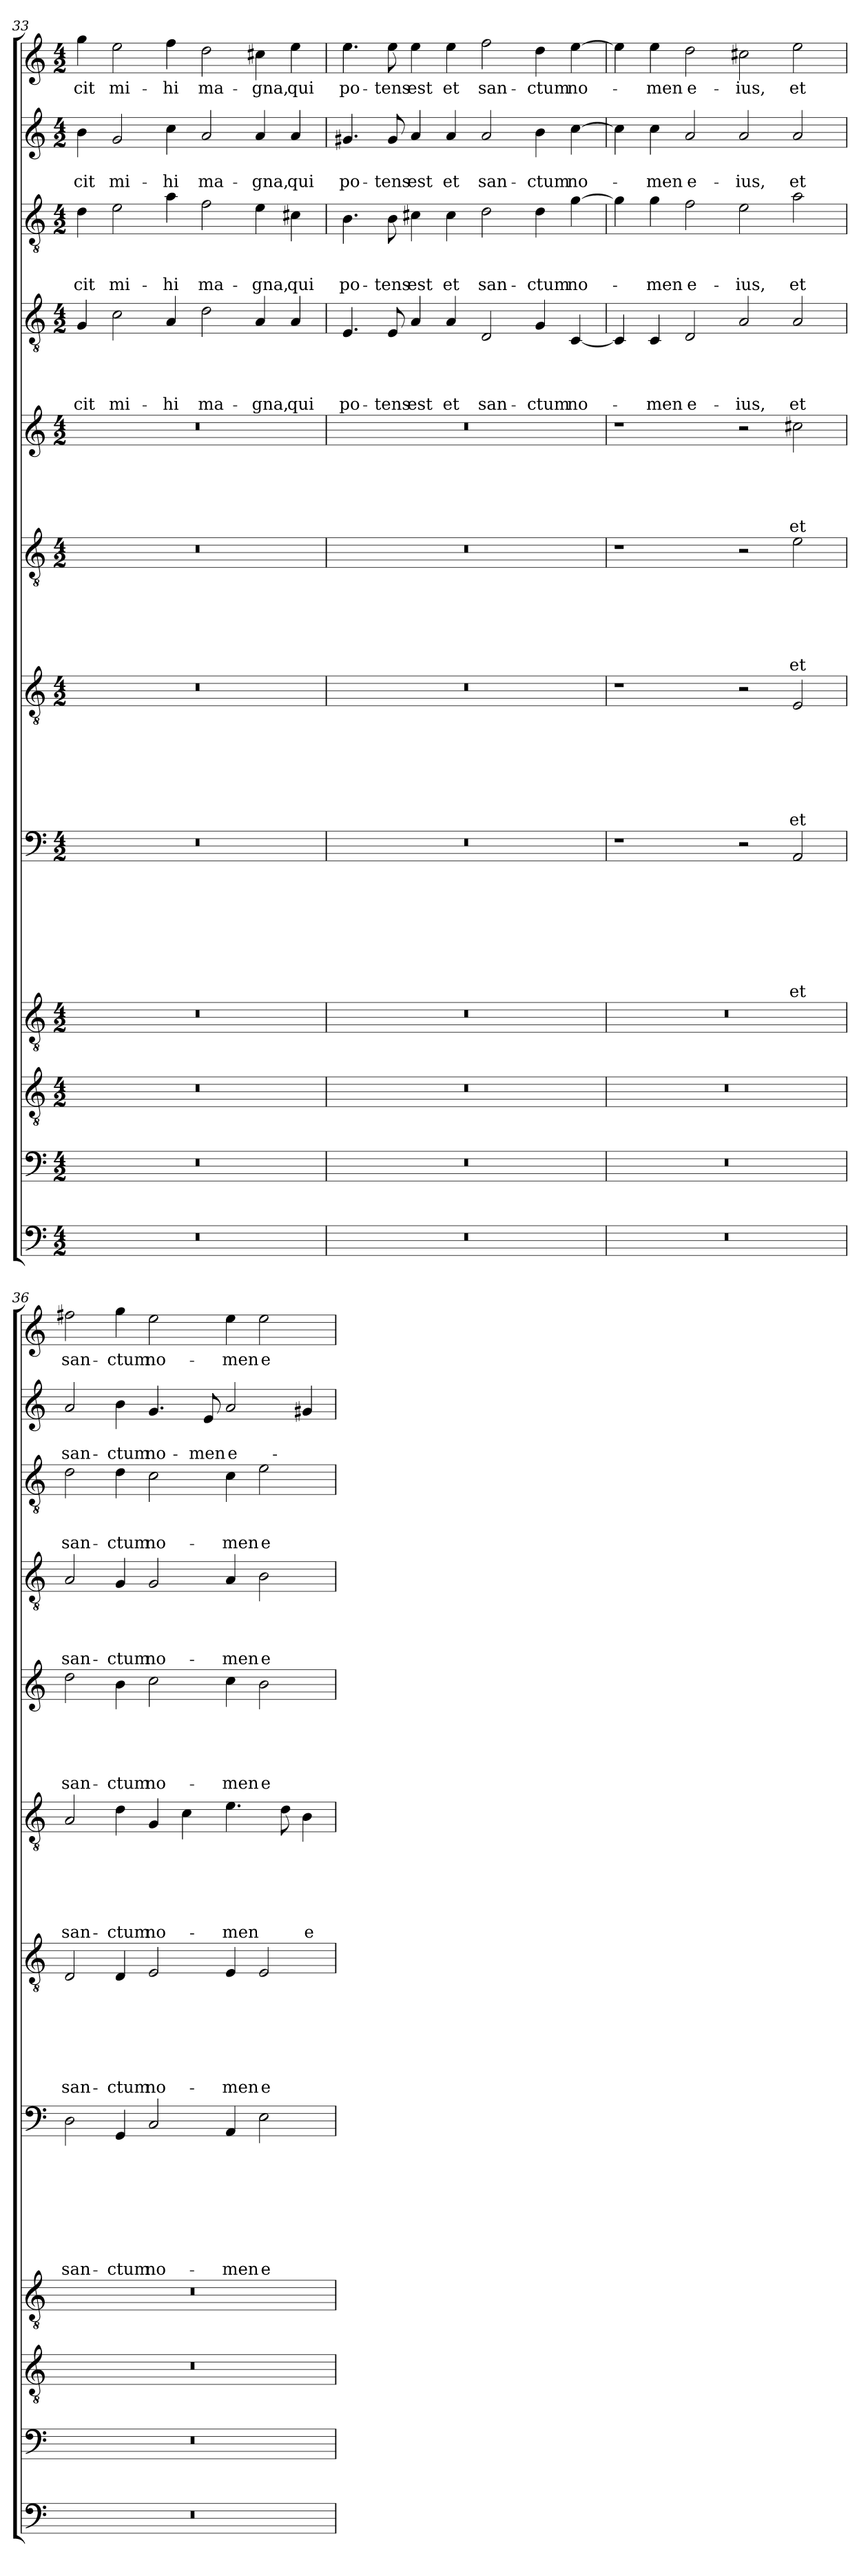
**kern	**kern	**kern	**kern	**kern	**text	**text	**text	**text	**text	**text	**text	**text	**kern	**text	**text	**text	**text	**text	**text	**text	**kern	**text	**text	**text	**text	**text	**text	**kern	**text	**text	**text	**text	**text	**kern	**text	**text	**text	**text	**kern	**text	**text	**text	**kern	**text	**text	**kern	**text
*part12	*part11	*part10	*part9	*part8	*part8	*part8	*part8	*part8	*part8	*part8	*part8	*part8	*part7	*part7	*part7	*part7	*part7	*part7	*part7	*part7	*part6	*part6	*part6	*part6	*part6	*part6	*part6	*part5	*part5	*part5	*part5	*part5	*part5	*part4	*part4	*part4	*part4	*part4	*part3	*part3	*part3	*part3	*part2	*part2	*part2	*part1	*part1
*staff12	*staff11	*staff10	*staff9	*staff8	*staff8	*staff8	*staff8	*staff8	*staff8	*staff8	*staff8	*staff8	*staff7	*staff7	*staff7	*staff7	*staff7	*staff7	*staff7	*staff7	*staff6	*staff6	*staff6	*staff6	*staff6	*staff6	*staff6	*staff5	*staff5	*staff5	*staff5	*staff5	*staff5	*staff4	*staff4	*staff4	*staff4	*staff4	*staff3	*staff3	*staff3	*staff3	*staff2	*staff2	*staff2	*staff1	*staff1
!!LO:PB:g=z
*clefF4	*clefF4	*clefGv2	*clefGv2	*clefF4	*	*	*	*	*	*	*	*	*clefGv2	*	*	*	*	*	*	*	*clefGv2	*	*	*	*	*	*	*clefG2	*	*	*	*	*	*clefGv2	*	*	*	*	*clefGv2	*	*	*	*clefG2	*	*	*clefG2	*
*k[]	*k[]	*k[]	*k[]	*k[]	*	*	*	*	*	*	*	*	*k[]	*	*	*	*	*	*	*	*k[]	*	*	*	*	*	*	*k[]	*	*	*	*	*	*k[]	*	*	*	*	*k[]	*	*	*	*k[]	*	*	*k[]	*
*C:	*C:	*C:	*C:	*C:	*	*	*	*	*	*	*	*	*C:	*	*	*	*	*	*	*	*C:	*	*	*	*	*	*	*C:	*	*	*	*	*	*C:	*	*	*	*	*C:	*	*	*	*C:	*	*	*C:	*
*M4/2	*M4/2	*M4/2	*M4/2	*M4/2	*	*	*	*	*	*	*	*	*M4/2	*	*	*	*	*	*	*	*M4/2	*	*	*	*	*	*	*M4/2	*	*	*	*	*	*M4/2	*	*	*	*	*M4/2	*	*	*	*M4/2	*	*	*M4/2	*
=33	=33	=33	=33	=33	=33	=33	=33	=33	=33	=33	=33	=33	=33	=33	=33	=33	=33	=33	=33	=33	=33	=33	=33	=33	=33	=33	=33	=33	=33	=33	=33	=33	=33	=33	=33	=33	=33	=33	=33	=33	=33	=33	=33	=33	=33	=33	=33
!	!	!	!	!	!	!	!	!	!	!	!	!	!	!	!	!	!	!	!	!	!	!	!	!	!	!	!	!	!	!	!	!	!	!	!	!	!	!LO:LY:b	!	!	!	!LO:LY:b	!	!	!LO:LY:b	!	!LO:LY:b
0r	0r	0r	0r	0r	.	.	.	.	.	.	.	.	0r	.	.	.	.	.	.	.	0r	.	.	.	.	.	.	0r	.	.	.	.	.	4G/	.	.	.	-cit	4d\	.	.	-cit	4b\	.	-cit	4gg\	-cit
!	!	!	!	!	!	!	!	!	!	!	!	!	!	!	!	!	!	!	!	!	!	!	!	!	!	!	!	!	!	!	!	!	!	!	!	!	!	!LO:LY:b	!	!	!	!LO:LY:b	!	!	!LO:LY:b	!	!LO:LY:b
.	.	.	.	.	.	.	.	.	.	.	.	.	.	.	.	.	.	.	.	.	.	.	.	.	.	.	.	.	.	.	.	.	.	2c\	.	.	.	mi-	2e\	.	.	mi-	2g/	.	mi-	2ee\	mi-
!	!	!	!	!	!	!	!	!	!	!	!	!	!	!	!	!	!	!	!	!	!	!	!	!	!	!	!	!	!	!	!	!	!	!	!	!	!	!LO:LY:b	!	!	!	!LO:LY:b	!	!	!LO:LY:b	!	!LO:LY:b
.	.	.	.	.	.	.	.	.	.	.	.	.	.	.	.	.	.	.	.	.	.	.	.	.	.	.	.	.	.	.	.	.	.	4A/	.	.	.	-hi	4a\	.	.	-hi	4cc\	.	-hi	4ff\	-hi
!	!	!	!	!	!	!	!	!	!	!	!	!	!	!	!	!	!	!	!	!	!	!	!	!	!	!	!	!	!	!	!	!	!	!	!	!	!	!LO:LY:b	!	!	!	!LO:LY:b	!	!	!LO:LY:b	!	!LO:LY:b
.	.	.	.	.	.	.	.	.	.	.	.	.	.	.	.	.	.	.	.	.	.	.	.	.	.	.	.	.	.	.	.	.	.	2d\	.	.	.	ma-	2f\	.	.	ma-	2a/	.	ma-	2dd\	ma-
!	!	!	!	!	!	!	!	!	!	!	!	!	!	!	!	!	!	!	!	!	!	!	!	!	!	!	!	!	!	!	!	!	!	!	!	!	!	!LO:LY:b	!	!	!	!LO:LY:b	!	!	!LO:LY:b	!	!LO:LY:b
.	.	.	.	.	.	.	.	.	.	.	.	.	.	.	.	.	.	.	.	.	.	.	.	.	.	.	.	.	.	.	.	.	.	4A/	.	.	.	-gna,	4e\	.	.	-gna,	4a/	.	-gna,	4cc#X\	-gna,
!	!	!	!	!	!	!	!	!	!	!	!	!	!	!	!	!	!	!	!	!	!	!	!	!	!	!	!	!	!	!	!	!	!	!	!	!	!	!LO:LY:b	!	!	!	!LO:LY:b	!	!	!LO:LY:b	!	!LO:LY:b
.	.	.	.	.	.	.	.	.	.	.	.	.	.	.	.	.	.	.	.	.	.	.	.	.	.	.	.	.	.	.	.	.	.	4A/	.	.	.	qui	4c#X\	.	.	qui	4a/	.	qui	4ee\	qui
=34	=34	=34	=34	=34	=34	=34	=34	=34	=34	=34	=34	=34	=34	=34	=34	=34	=34	=34	=34	=34	=34	=34	=34	=34	=34	=34	=34	=34	=34	=34	=34	=34	=34	=34	=34	=34	=34	=34	=34	=34	=34	=34	=34	=34	=34	=34	=34
!	!	!	!	!	!	!	!	!	!	!	!	!	!	!	!	!	!	!	!	!	!	!	!	!	!	!	!	!	!	!	!	!	!	!	!	!	!	!LO:LY:b	!	!	!	!LO:LY:b	!	!	!LO:LY:b	!	!LO:LY:b
0r	0r	0r	0r	0r	.	.	.	.	.	.	.	.	0r	.	.	.	.	.	.	.	0r	.	.	.	.	.	.	0r	.	.	.	.	.	4.E/	.	.	.	po-	4.B\	.	.	po-	4.g#X/	.	po-	4.ee\	po-
!	!	!	!	!	!	!	!	!	!	!	!	!	!	!	!	!	!	!	!	!	!	!	!	!	!	!	!	!	!	!	!	!	!	!	!	!	!	!LO:LY:b	!	!	!	!LO:LY:b	!	!	!LO:LY:b	!	!LO:LY:b
.	.	.	.	.	.	.	.	.	.	.	.	.	.	.	.	.	.	.	.	.	.	.	.	.	.	.	.	.	.	.	.	.	.	8E/	.	.	.	-tens	8B\	.	.	-tens	8g#/	.	-tens	8ee\	-tens
!	!	!	!	!	!	!	!	!	!	!	!	!	!	!	!	!	!	!	!	!	!	!	!	!	!	!	!	!	!	!	!	!	!	!	!	!	!	!LO:LY:b	!	!	!	!LO:LY:b	!	!	!LO:LY:b	!	!LO:LY:b
.	.	.	.	.	.	.	.	.	.	.	.	.	.	.	.	.	.	.	.	.	.	.	.	.	.	.	.	.	.	.	.	.	.	4A/	.	.	.	est	4c#X\	.	.	est	4a/	.	est	4ee\	est
!	!	!	!	!	!	!	!	!	!	!	!	!	!	!	!	!	!	!	!	!	!	!	!	!	!	!	!	!	!	!	!	!	!	!	!	!	!	!LO:LY:b	!	!	!	!LO:LY:b	!	!	!LO:LY:b	!	!LO:LY:b
.	.	.	.	.	.	.	.	.	.	.	.	.	.	.	.	.	.	.	.	.	.	.	.	.	.	.	.	.	.	.	.	.	.	4A/	.	.	.	et	4c#\	.	.	et	4a/	.	et	4ee\	et
!	!	!	!	!	!	!	!	!	!	!	!	!	!	!	!	!	!	!	!	!	!	!	!	!	!	!	!	!	!	!	!	!	!	!	!	!	!	!LO:LY:b	!	!	!	!LO:LY:b	!	!	!LO:LY:b	!	!LO:LY:b
.	.	.	.	.	.	.	.	.	.	.	.	.	.	.	.	.	.	.	.	.	.	.	.	.	.	.	.	.	.	.	.	.	.	2D/	.	.	.	san-	2d\	.	.	san-	2a/	.	san-	2ff\	san-
!	!	!	!	!	!	!	!	!	!	!	!	!	!	!	!	!	!	!	!	!	!	!	!	!	!	!	!	!	!	!	!	!	!	!	!	!	!	!LO:LY:b	!	!	!	!LO:LY:b	!	!	!LO:LY:b	!	!LO:LY:b
.	.	.	.	.	.	.	.	.	.	.	.	.	.	.	.	.	.	.	.	.	.	.	.	.	.	.	.	.	.	.	.	.	.	4G/	.	.	.	-ctum	4d\	.	.	-ctum	4b\	.	-ctum	4dd\	-ctum
!	!	!	!	!	!	!	!	!	!	!	!	!	!	!	!	!	!	!	!	!	!	!	!	!	!	!	!	!	!	!	!	!	!	!	!	!	!	!LO:LY:b	!	!	!	!LO:LY:b	!	!	!LO:LY:b	!	!LO:LY:b
.	.	.	.	.	.	.	.	.	.	.	.	.	.	.	.	.	.	.	.	.	.	.	.	.	.	.	.	.	.	.	.	.	.	[4C/	.	.	.	no-	[4g\	.	.	no-	[4cc\	.	no-	[4ee\	no-
=35	=35	=35	=35	=35	=35	=35	=35	=35	=35	=35	=35	=35	=35	=35	=35	=35	=35	=35	=35	=35	=35	=35	=35	=35	=35	=35	=35	=35	=35	=35	=35	=35	=35	=35	=35	=35	=35	=35	=35	=35	=35	=35	=35	=35	=35	=35	=35
0r	0r	0r	0r	1r	.	.	.	.	.	.	.	.	1r	.	.	.	.	.	.	.	1r	.	.	.	.	.	.	1r	.	.	.	.	.	4C/]	.	.	.	.	4g\]	.	.	.	4cc\]	.	.	4ee\]	.
!	!	!	!	!	!	!	!	!	!	!	!	!	!	!	!	!	!	!	!	!	!	!	!	!	!	!	!	!	!	!	!	!	!	!	!	!	!	!LO:LY:b	!	!	!	!LO:LY:b	!	!	!LO:LY:b	!	!LO:LY:b
.	.	.	.	.	.	.	.	.	.	.	.	.	.	.	.	.	.	.	.	.	.	.	.	.	.	.	.	.	.	.	.	.	.	4C/	.	.	.	-men	4g\	.	.	-men	4cc\	.	-men	4ee\	-men
!	!	!	!	!	!	!	!	!	!	!	!	!	!	!	!	!	!	!	!	!	!	!	!	!	!	!	!	!	!	!	!	!	!	!	!	!	!	!LO:LY:b	!	!	!	!LO:LY:b	!	!	!LO:LY:b	!	!LO:LY:b
.	.	.	.	.	.	.	.	.	.	.	.	.	.	.	.	.	.	.	.	.	.	.	.	.	.	.	.	.	.	.	.	.	.	2D/	.	.	.	e-	2f\	.	.	e-	2a/	.	e-	2dd\	e-
!	!	!	!	!	!	!	!	!	!	!	!	!	!	!	!	!	!	!	!	!	!	!	!	!	!	!	!	!	!	!	!	!	!	!	!	!	!	!LO:LY:b	!	!	!	!LO:LY:b	!	!	!LO:LY:b	!	!LO:LY:b
.	.	.	.	2r	.	.	.	.	.	.	.	.	2r	.	.	.	.	.	.	.	2r	.	.	.	.	.	.	2r	.	.	.	.	.	2A/	.	.	.	-ius,	2e\	.	.	-ius,	2a/	.	-ius,	2cc#X\	-ius,
!	!	!	!	!	!	!	!	!	!	!	!	!LO:LY:b	!	!	!	!	!	!	!	!LO:LY:b	!	!	!	!	!	!	!LO:LY:b	!	!	!	!	!	!LO:LY:b	!	!	!	!	!LO:LY:b	!	!	!	!LO:LY:b	!	!	!LO:LY:b	!	!LO:LY:b
.	.	.	.	2AA/	.	.	.	.	.	.	.	et	2E/	.	.	.	.	.	.	et	2e\	.	.	.	.	.	et	2cc#X\	.	.	.	.	et	2A/	.	.	.	et	2a\	.	.	et	2a/	.	et	2ee\	et
=36	=36	=36	=36	=36	=36	=36	=36	=36	=36	=36	=36	=36	=36	=36	=36	=36	=36	=36	=36	=36	=36	=36	=36	=36	=36	=36	=36	=36	=36	=36	=36	=36	=36	=36	=36	=36	=36	=36	=36	=36	=36	=36	=36	=36	=36	=36	=36
!	!	!	!	!	!	!	!	!	!	!	!	!LO:LY:b	!	!	!	!	!	!	!	!LO:LY:b	!	!	!	!	!	!	!LO:LY:b	!	!	!	!	!	!LO:LY:b	!	!	!	!	!LO:LY:b	!	!	!	!LO:LY:b	!	!	!LO:LY:b	!	!LO:LY:b
0r	0r	0r	0r	2D\	.	.	.	.	.	.	.	san-	2D/	.	.	.	.	.	.	san-	2A/	.	.	.	.	.	san-	2dd\	.	.	.	.	san-	2A/	.	.	.	san-	2d\	.	.	san-	2a/	.	san-	2ff#X\	san-
!	!	!	!	!	!	!	!	!	!	!	!	!LO:LY:b	!	!	!	!	!	!	!	!LO:LY:b	!	!	!	!	!	!	!LO:LY:b	!	!	!	!	!	!LO:LY:b	!	!	!	!	!LO:LY:b	!	!	!	!LO:LY:b	!	!	!LO:LY:b	!	!LO:LY:b
.	.	.	.	4GG/	.	.	.	.	.	.	.	-ctum	4D/	.	.	.	.	.	.	-ctum	4d\	.	.	.	.	.	-ctum	4b\	.	.	.	.	-ctum	4G/	.	.	.	-ctum	4d\	.	.	-ctum	4b\	.	-ctum	4gg\	-ctum
!	!	!	!	!	!	!	!	!	!	!	!	!LO:LY:b	!	!	!	!	!	!	!	!LO:LY:b	!	!	!	!	!	!	!LO:LY:b	!	!	!	!	!	!LO:LY:b	!	!	!	!	!LO:LY:b	!	!	!	!LO:LY:b	!	!	!LO:LY:b	!	!LO:LY:b
.	.	.	.	2C/	.	.	.	.	.	.	.	no-	2E/	.	.	.	.	.	.	no-	4G/	.	.	.	.	.	no-	2cc\	.	.	.	.	no-	2G/	.	.	.	no-	2c\	.	.	no-	4.g/	.	no-	2ee\	no-
.	.	.	.	.	.	.	.	.	.	.	.	.	.	.	.	.	.	.	.	.	4c\	.	.	.	.	.	.	.	.	.	.	.	.	.	.	.	.	.	.	.	.	.	.	.	.	.	.
!	!	!	!	!	!	!	!	!	!	!	!	!	!	!	!	!	!	!	!	!	!	!	!	!	!	!	!	!	!	!	!	!	!	!	!	!	!	!	!	!	!	!	!	!	!LO:LY:b	!	!
.	.	.	.	.	.	.	.	.	.	.	.	.	.	.	.	.	.	.	.	.	.	.	.	.	.	.	.	.	.	.	.	.	.	.	.	.	.	.	.	.	.	.	8e/	.	-men	.	.
!	!	!	!	!	!	!	!	!	!	!	!	!LO:LY:b	!	!	!	!	!	!	!	!LO:LY:b	!	!	!	!	!	!	!LO:LY:b	!	!	!	!	!	!LO:LY:b	!	!	!	!	!LO:LY:b	!	!	!	!LO:LY:b	!	!	!LO:LY:b	!	!LO:LY:b
.	.	.	.	4AA/	.	.	.	.	.	.	.	-men	4E/	.	.	.	.	.	.	-men	4.e\	.	.	.	.	.	-men	4cc\	.	.	.	.	-men	4A/	.	.	.	-men	4c\	.	.	-men	2a/	.	e-	4ee\	-men
!	!	!	!	!	!	!	!	!	!	!	!	!LO:LY:b	!	!	!	!	!	!	!	!LO:LY:b	!	!	!	!	!	!	!	!	!	!	!	!	!LO:LY:b	!	!	!	!	!LO:LY:b	!	!	!	!LO:LY:b	!	!	!	!	!LO:LY:b
.	.	.	.	2E\	.	.	.	.	.	.	.	e-	2E/	.	.	.	.	.	.	e-	.	.	.	.	.	.	.	2b\	.	.	.	.	e-	2B\	.	.	.	e-	2e\	.	.	e-	.	.	.	2ee\	e-
.	.	.	.	.	.	.	.	.	.	.	.	.	.	.	.	.	.	.	.	.	8d\	.	.	.	.	.	.	.	.	.	.	.	.	.	.	.	.	.	.	.	.	.	.	.	.	.	.
!	!	!	!	!	!	!	!	!	!	!	!	!	!	!	!	!	!	!	!	!	!	!	!	!	!	!	!LO:LY:b	!	!	!	!	!	!	!	!	!	!	!	!	!	!	!	!	!	!	!	!
.	.	.	.	.	.	.	.	.	.	.	.	.	.	.	.	.	.	.	.	.	4B\	.	.	.	.	.	e-	.	.	.	.	.	.	.	.	.	.	.	.	.	.	.	4g#X/	.	.	.	.
=	=	=	=	=	=	=	=	=	=	=	=	=	=	=	=	=	=	=	=	=	=	=	=	=	=	=	=	=	=	=	=	=	=	=	=	=	=	=	=	=	=	=	=	=	=	=	=
*-	*-	*-	*-	*-	*-	*-	*-	*-	*-	*-	*-	*-	*-	*-	*-	*-	*-	*-	*-	*-	*-	*-	*-	*-	*-	*-	*-	*-	*-	*-	*-	*-	*-	*-	*-	*-	*-	*-	*-	*-	*-	*-	*-	*-	*-	*-	*-
